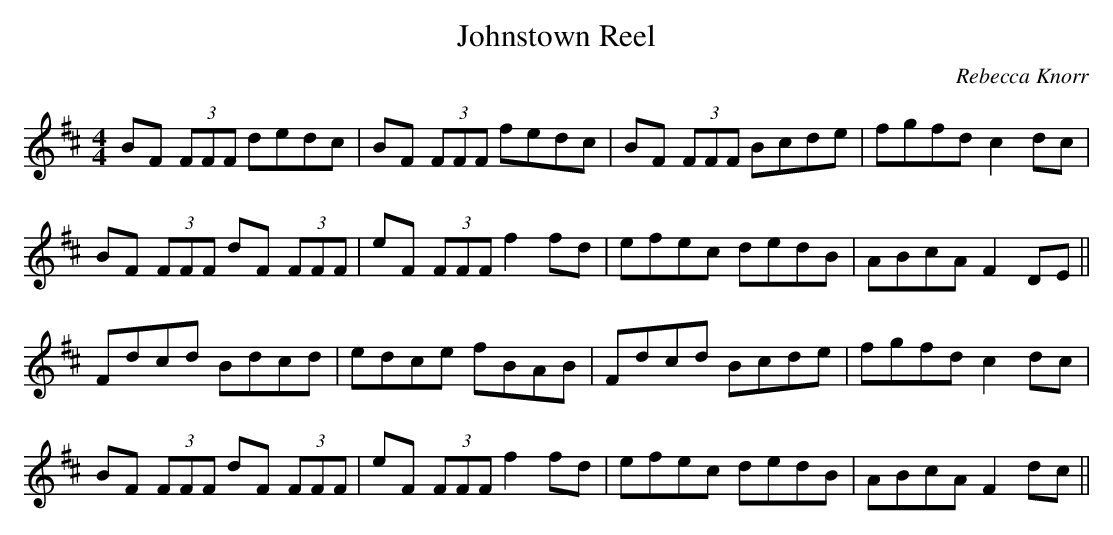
X:1
T:Johnstown Reel
M:4/4
L:1/8
C:Rebecca Knorr
K:Bm
BF (3FFF dedc|BF (3FFF fedc|BF (3FFF Bcde|fgfd c2dc|
BF (3FFF dF (3FFF|eF (3FFF f2fd|efec dedB|ABcA F2DE||
Fdcd Bdcd|edce fBAB|Fdcd Bcde|fgfd c2dc|
BF (3FFF dF (3FFF|eF (3FFF f2fd|efec dedB|ABcA F2dc||
